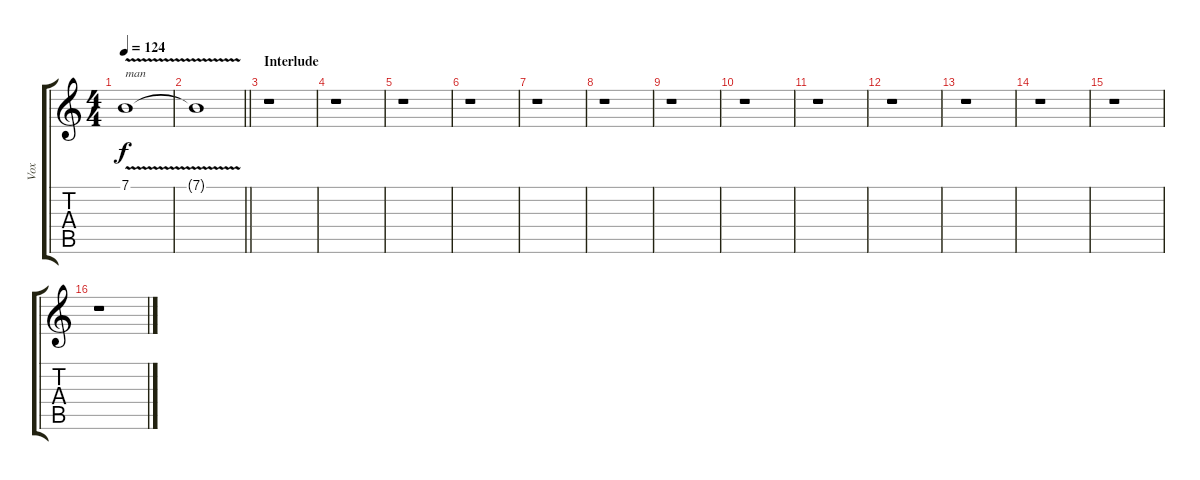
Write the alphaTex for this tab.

\track ("Vox" "Vox") {instrument violin}
\staff {score tabs}
\tuning (E4 B3 G3 D3 A2 E2) {hide}
\ts (4 4)
\tempo 124
\clef g2
\ks c
7.1{v}.1{txt "man" dy f} |
\barLineRight lightlight
7.1{t}.1 |
\section ("" "Interlude")
r.1 |
r.1 |
r.1 |
r.1 |
r.1 |
r.1 |
r.1 |
r.1 |
r.1 |
r.1 |
r.1 |
r.1 |
r.1 |
r.1
